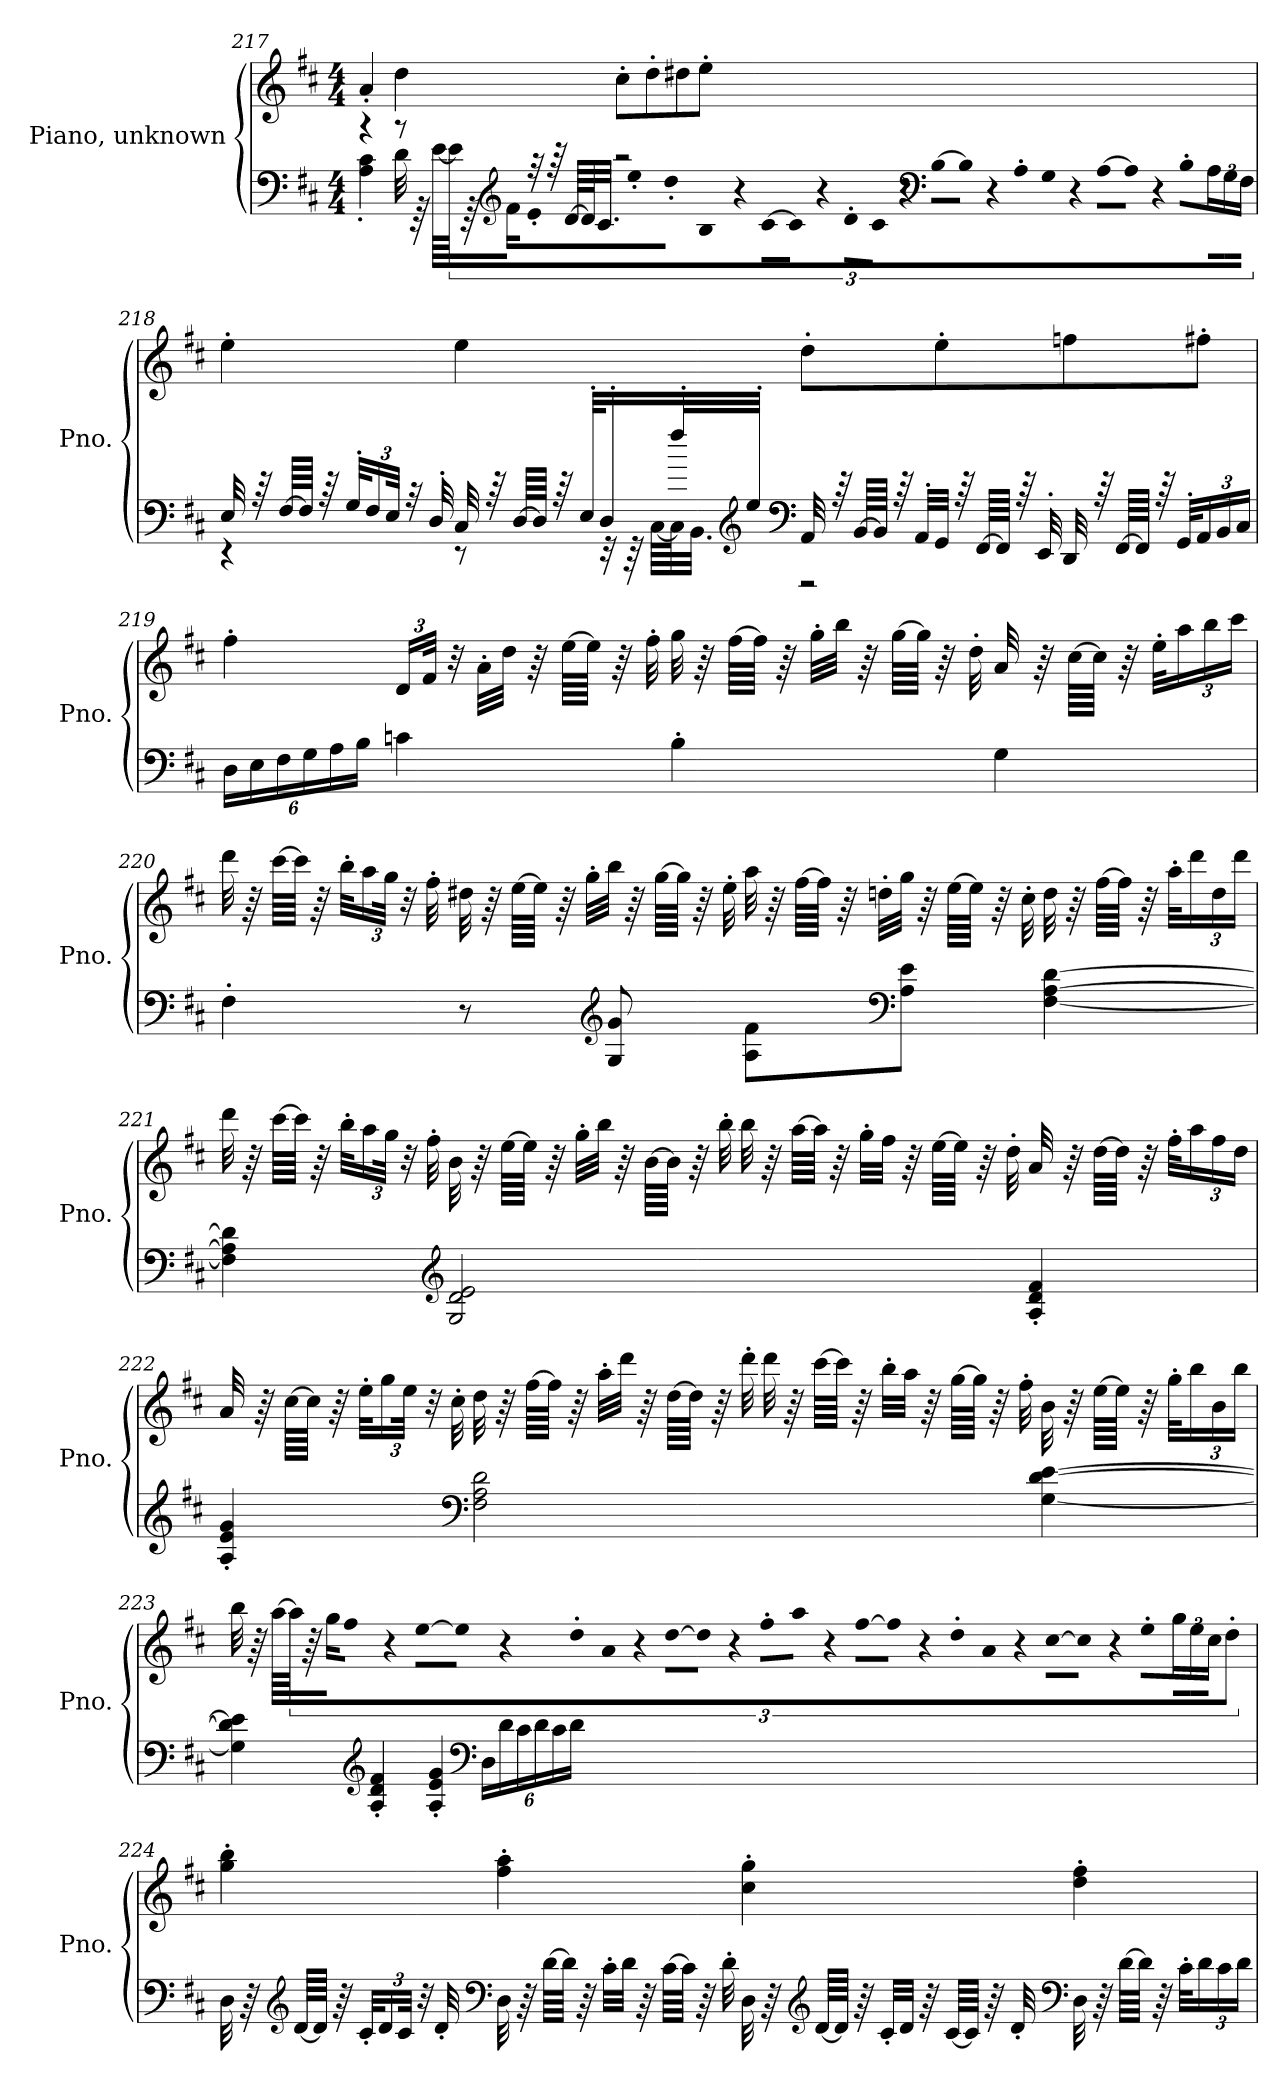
**kern	**kern
*part1	*part1
*staff2	*staff1
*I"Piano, unknown	*
*I'Pno.	*
!!LO:PB:g=z
*clefF4	*clefG2
*k[f#c#]	*k[f#c#]
*M4/4	*M4/4
=217	=217
*^	*
4r	4A\' 4c#\'	4a'/
8r	32d\	4dd\
.	64r	.
.	[64e\LLLL	.
.	96e\JJJJ]	.
.	96r	.
*clefG2	*	*
.	24f#\LL	.
32r	16e'\	.
64r	.	.
[64d/LLLL	.	.
64d/J]	32ee'\L	.
32.c#/JJJ	.	.
.	32dd'\JJJ	.
2r	32B\	8cc#'\L
.	64r	.
.	[64c#\LLLL	.
.	64c#\JJJJ]	.
.	64r	.
.	32d'\LLL	.
.	32c#\JJJ	8dd'\
.	64r	.
*clefF4	*	*
.	[64B\LLLL	.
.	64B\JJJJ]	.
.	64r	.
.	32A'\	.
.	32G\	8dd#X\
.	64r	.
.	[64A\LLLL	.
.	64A\JJJJ]	.
.	64r	.
.	32B'\KLL	.
*	*Xbrackettup	*
.	24A\	8ee'\J
.	24G\	.
.	24F#\JJ	.
!!LO:LB:g=z
=218	=218	=218
32E/	4r	4ee'\
64r	.	.
[64F#/LLLL	.	.
64F#/JJJJ]	.	.
64r	.	.
32G'/KLL	.	.
24F#/	.	.
48E/JJk	.	.
32r	.	.
32D'/	.	.
32C#/	8r	4ee\
64r	.	.
[64D/LLLL	.	.
64D/JJJJ]	.	.
64r	.	.
32E'/KLL	.	.
16D'/	32r	.
.	64r	.
.	[64C#\LLLL	.
32ff#'/L	64C#\J]	.
.	32.BB\JJJ	.
*clefG2	*	*
32ee'/JJJ	.	.
*clefF4	*	*
32AA/	2r	8dd'\L
64r	.	.
[64BB/LLLL	.	.
64BB/JJJJ]	.	.
64r	.	.
32AA'/LLL	.	.
32GG/JJJ	.	8ee'\
64r	.	.
[64FF#/LLLL	.	.
64FF#/JJJJ]	.	.
64r	.	.
32EE'/	.	.
32DD/	.	8ffn\
64r	.	.
[64FF#/LLLL	.	.
64FF#/JJJJ]	.	.
64r	.	.
32GG'/KLL	.	.
24AA/	.	8ff#X'\J
24BB/	.	.
24C#/JJ	.	.
*v	*v	*
!!LO:LB:g=z
=219	=219
24D\LL	4ff#'\
24E\	.
24F#\	.
24G\	.
24A\	.
24B\JJ	.
*	*Xbrackettup
4cn\	24d/LL
.	48f#/JJk
.	32r
.	32a'\LLL
.	32dd\JJJ
.	64r
.	[64ee\LLLL
.	64ee\JJJJ]
.	64r
.	32ff#'\
4B'\	32gg\
.	64r
.	[64ff#\LLLL
.	64ff#\JJJJ]
.	64r
.	32gg'\LLL
.	32bb\JJJ
.	64r
.	[64gg\LLLL
.	64gg\JJJJ]
.	64r
.	32dd'\
4G\	32a/
.	64r
.	[64cc#\LLLL
.	64cc#\JJJJ]
.	64r
.	32ee'\KLL
.	24aa\
.	24bb\
.	24ccc#\JJ
!!LO:LB:g=z
=220	=220
4F#'\	32ddd\
.	64r
.	[64ccc#\LLLL
.	64ccc#\JJJJ]
.	64r
.	32bb'\KLL
.	24aa\
.	48gg\JJk
.	32r
.	32ff#'\
8r	32dd#X\
.	64r
.	[64ee\LLLL
.	64ee\JJJJ]
.	64r
.	32gg'\LLL
*clefG2	*
8G/ 8g/	32bb\JJJ
.	64r
.	[64gg\LLLL
.	64gg\JJJJ]
.	64r
.	32ee'\
8A\ 8f#\L	32aa\
.	64r
.	[64ff#\LLLL
.	64ff#\JJJJ]
.	64r
.	32ddn'\LLL
*clefF4	*
8A\ 8e\J	32gg\JJJ
.	64r
.	[64ee\LLLL
.	64ee\JJJJ]
.	64r
.	32cc#'\
[4F#\ [4A\ [4d\	32dd\
.	64r
.	[64ff#\LLLL
.	64ff#\JJJJ]
.	64r
.	32aa'\KLL
.	24ddd\
.	24dd\
.	24ddd\JJ
!!LO:LB:g=z
=221	=221
4F#\] 4A\] 4d\]	32ddd\
.	64r
.	[64ccc#\LLLL
.	64ccc#\JJJJ]
.	64r
.	32bb'\KLL
.	24aa\
.	48gg\JJk
.	32r
.	32ff#'\
*clefG2	*
2G/ 2d/ 2e/	32b\
.	64r
.	[64ee\LLLL
.	64ee\JJJJ]
.	64r
.	32gg'\LLL
.	32bb\JJJ
.	64r
.	[64b\LLLL
.	64b\JJJJ]
.	64r
.	32bb'\
.	32bb\
.	64r
.	[64aa\LLLL
.	64aa\JJJJ]
.	64r
.	32gg'\LLL
.	32ff#\JJJ
.	64r
.	[64ee\LLLL
.	64ee\JJJJ]
.	64r
.	32dd'\
4A/' 4d/' 4f#/'	32a/
.	64r
.	[64dd\LLLL
.	64dd\JJJJ]
.	64r
.	32ff#'\KLL
.	24aa\
.	24ff#\
.	24dd\JJ
!!LO:LB:g=z
=222	=222
4A/' 4e/' 4g/'	32a/
.	64r
.	[64cc#\LLLL
.	64cc#\JJJJ]
.	64r
.	32ee'\KLL
.	24gg\
.	48ee\JJk
.	32r
.	32cc#'\
*clefF4	*
2F#\ 2A\ 2d\	32dd\
.	64r
.	[64ff#\LLLL
.	64ff#\JJJJ]
.	64r
.	32aa'\LLL
.	32ddd\JJJ
.	64r
.	[64dd\LLLL
.	64dd\JJJJ]
.	64r
.	32ddd'\
.	32ddd\
.	64r
.	[64ccc#\LLLL
.	64ccc#\JJJJ]
.	64r
.	32bb'\LLL
.	32aa\JJJ
.	64r
.	[64gg\LLLL
.	64gg\JJJJ]
.	64r
.	32ff#'\
[4G\ [4d\ [4e\	32b\
.	64r
.	[64ee\LLLL
.	64ee\JJJJ]
.	64r
.	32gg'\KLL
.	24bb\
.	24b\
.	24bb\JJ
!!LO:PB:g=z
=223	=223
4G\] 4d\] 4e\]	32bb\
.	64r
.	[64aa\LLLL
*	*brackettup
.	96aa\JJJJ]
.	96r
.	24gg\LL
.	32ff#\JJk
.	64r
.	[64ee\LLLL
.	64ee\JJJJ]
.	64r
.	32dd'\
*clefG2	*
4A/' 4d/' 4f#/'	32a/
.	64r
.	[64dd\LLLL
.	64dd\JJJJ]
.	64r
.	32ff#'\LLL
.	32aa\JJJ
.	64r
.	[64ff#\LLLL
.	64ff#\JJJJ]
.	64r
.	32dd'\
4A/' 4e/' 4g/'	32a/
.	64r
.	[64cc#\LLLL
.	64cc#\JJJJ]
.	64r
.	32ee'\KLL
*	*Xbrackettup
.	24gg\
.	24ee\
.	24cc#\JJ
*clefF4	*
24D\LL	4dd'\
24d\	.
24c#\	.
24d\	.
24c#\	.
24d\JJ	.
!!LO:LB:g=z
=224	=224
32D\	4gg\' 4bb\'
64r	.
*clefG2	*
[64d/LLLL	.
64d/JJJJ]	.
64r	.
32c#'/KLL	.
24d/	.
48c#/JJk	.
32r	.
32d'/	.
*clefF4	*
32D\	4ff#\' 4aa\'
64r	.
[64d\LLLL	.
64d\JJJJ]	.
64r	.
32c#'\LLL	.
32d\JJJ	.
64r	.
[64c#\LLLL	.
64c#\JJJJ]	.
64r	.
32d'\	.
32D\	4cc#\' 4gg\'
64r	.
*clefG2	*
[64d/LLLL	.
64d/JJJJ]	.
64r	.
32c#'/LLL	.
32d/JJJ	.
64r	.
[64c#/LLLL	.
64c#/JJJJ]	.
64r	.
32d'/	.
*clefF4	*
32D\	4dd\' 4ff#\'
64r	.
[64d\LLLL	.
64d\JJJJ]	.
64r	.
32c#'\KLL	.
24d\	.
24c#\	.
24d\JJ	.
=	=
*-	*-
